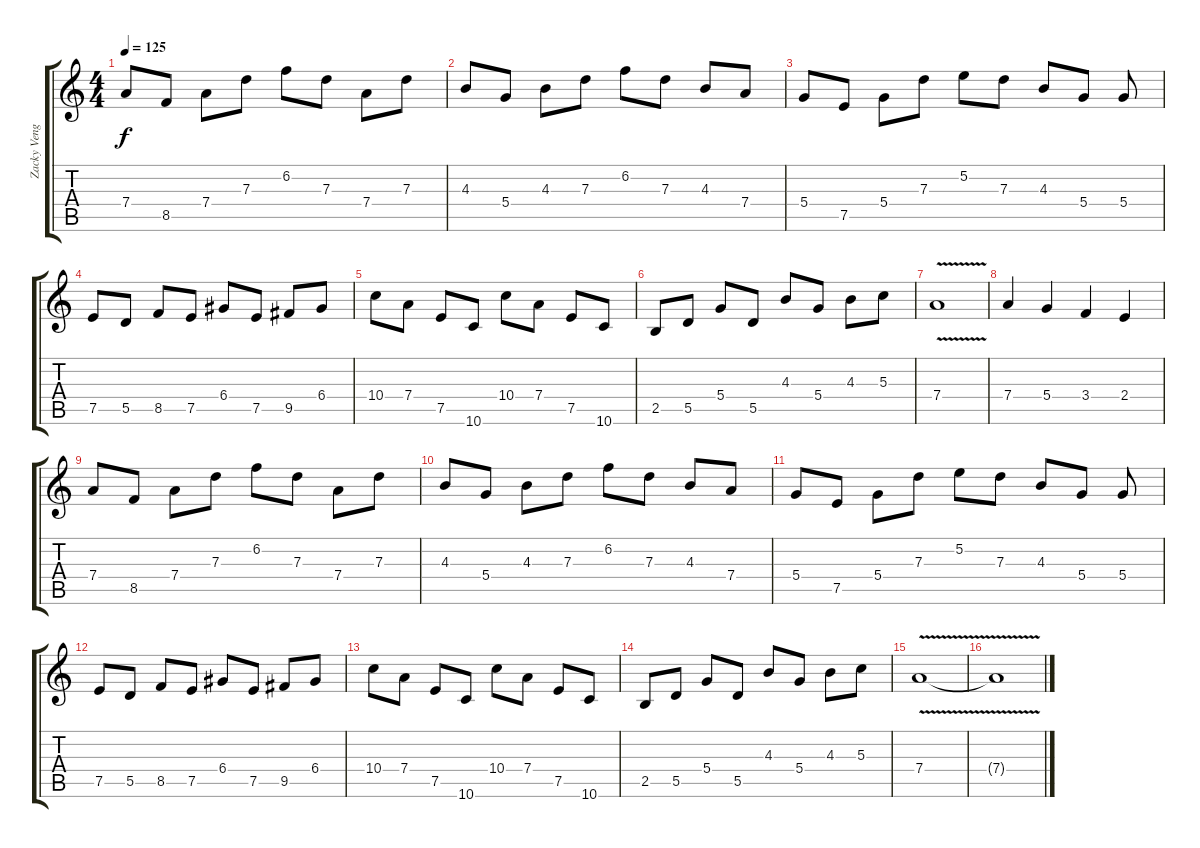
\track ("Zacky Vengeance Duet" "Zacky Veng") {instrument distortionguitar}
\staff {score tabs}
\tuning (E4 B3 G3 D3 A2 D2) {hide}
\ts (4 4)
\tempo 125
\clef g2
\ks c
7.4.8{dy f} 8.5.8 7.4.8 7.3.8 6.2.8 7.3.8 7.4.8 7.3.8 |
4.3.8 5.4.8 4.3.8 7.3.8 6.2.8 7.3.8 4.3.8 7.4.8 |
5.4.8 7.5.8 5.4.8 7.3.8 5.2.8 7.3.8 4.3.8 5.4.8 5.4.8 |
7.5.8 5.5.8 8.5.8 7.5.8 6.4.8 7.5.8 9.5.8 6.4.8 |
10.4.8 7.4.8 7.5.8 10.6.8 10.4.8 7.4.8 7.5.8 10.6.8 |
2.5.8 5.5.8 5.4.8 5.5.8 4.3.8 5.4.8 4.3.8 5.3.8 |
7.4{v}.1 |
7.4.4 5.4.4 3.4.4 2.4.4 |
7.4.8 8.5.8 7.4.8 7.3.8 6.2.8 7.3.8 7.4.8 7.3.8 |
4.3.8 5.4.8 4.3.8 7.3.8 6.2.8 7.3.8 4.3.8 7.4.8 |
5.4.8 7.5.8 5.4.8 7.3.8 5.2.8 7.3.8 4.3.8 5.4.8 5.4.8 |
7.5.8 5.5.8 8.5.8 7.5.8 6.4.8 7.5.8 9.5.8 6.4.8 |
10.4.8 7.4.8 7.5.8 10.6.8 10.4.8 7.4.8 7.5.8 10.6.8 |
2.5.8 5.5.8 5.4.8 5.5.8 4.3.8 5.4.8 4.3.8 5.3.8 |
7.4{v}.1 |
7.4{t}.1
